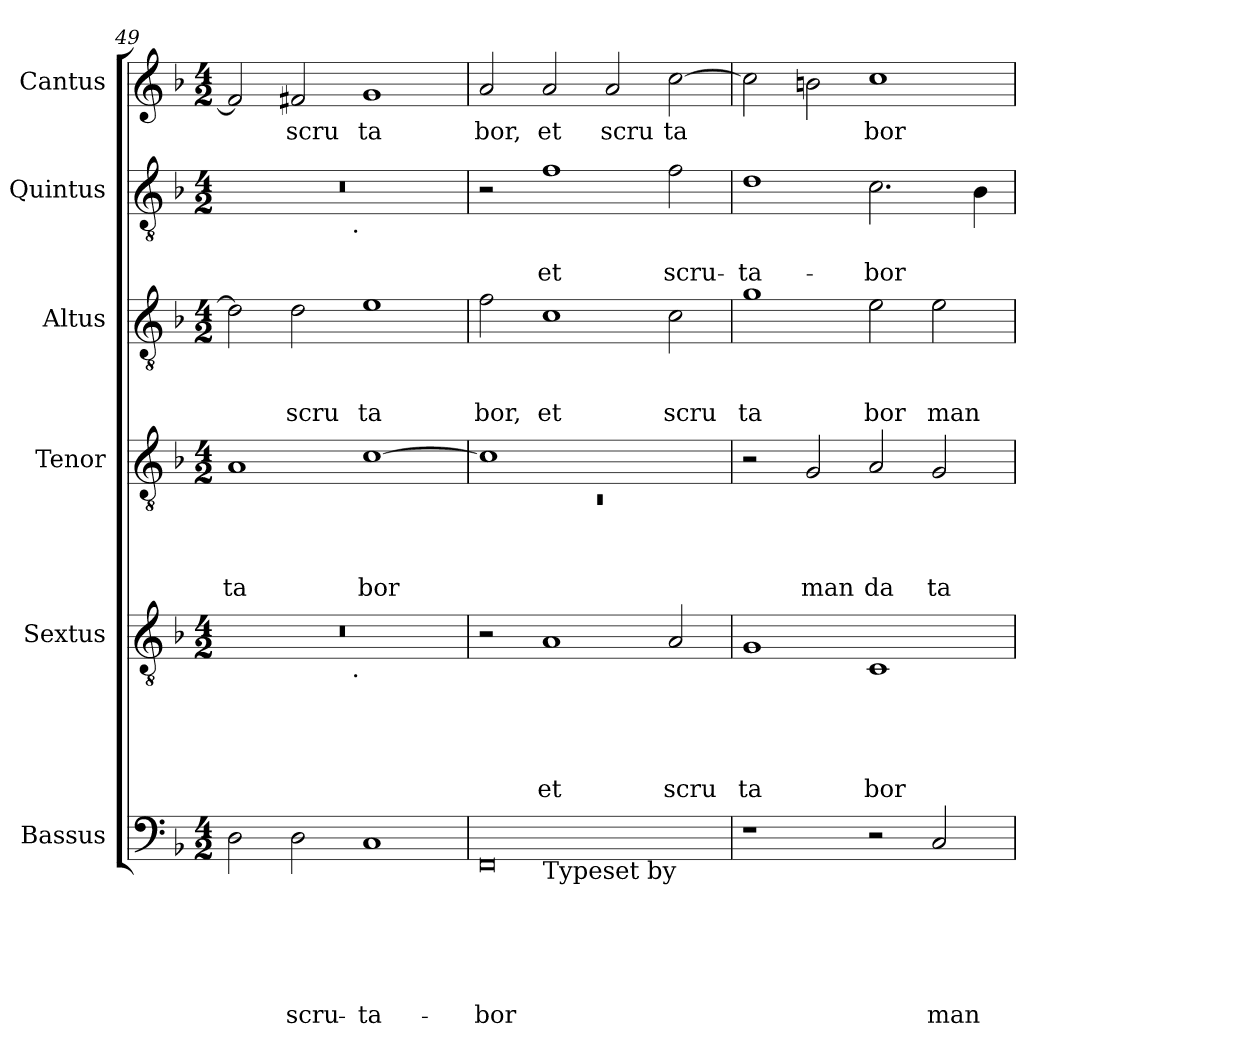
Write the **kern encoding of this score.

**kern	**text	**text	**text	**text	**text	**text	**kern	**text	**text	**text	**text	**text	**kern	**text	**text	**text	**text	**kern	**text	**text	**text	**kern	**text	**text	**kern	**text
*part6	*part6	*part6	*part6	*part6	*part6	*part6	*part5	*part5	*part5	*part5	*part5	*part5	*part4	*part4	*part4	*part4	*part4	*part3	*part3	*part3	*part3	*part2	*part2	*part2	*part1	*part1
*staff6	*staff6	*staff6	*staff6	*staff6	*staff6	*staff6	*staff5	*staff5	*staff5	*staff5	*staff5	*staff5	*staff4	*staff4	*staff4	*staff4	*staff4	*staff3	*staff3	*staff3	*staff3	*staff2	*staff2	*staff2	*staff1	*staff1
*I"Bassus	*	*	*	*	*	*	*I"Sextus	*	*	*	*	*	*I"Tenor	*	*	*	*	*I"Altus	*	*	*	*I"Quintus	*	*	*I"Cantus	*
!!LO:LB:g=z
*clefF4	*	*	*	*	*	*	*clefGv2	*	*	*	*	*	*clefGv2	*	*	*	*	*clefGv2	*	*	*	*clefGv2	*	*	*clefG2	*
*ITrd-3c-5	*	*	*	*	*	*	*ITrd-3c-5	*	*	*	*	*	*ITrd-3c-5	*	*	*	*	*ITrd-3c-5	*	*	*	*ITrd-3c-5	*	*	*	*
*k[b-e-]	*	*	*	*	*	*	*k[b-e-]	*	*	*	*	*	*k[b-e-]	*	*	*	*	*k[b-e-]	*	*	*	*k[b-e-]	*	*	*k[b-]	*
*B-:	*	*	*	*	*	*	*B-:	*	*	*	*	*	*B-:	*	*	*	*	*B-:	*	*	*	*B-:	*	*	*F:	*
*M4/2	*	*	*	*	*	*	*M4/2	*	*	*	*	*	*M4/2	*	*	*	*	*M4/2	*	*	*	*M4/2	*	*	*M4/2	*
=49	=49	=49	=49	=49	=49	=49	=49	=49	=49	=49	=49	=49	=49	=49	=49	=49	=49	=49	=49	=49	=49	=49	=49	=49	=49	=49
!	!	!	!	!	!	!	!	!	!	!	!	!	!	!	!	!	!LO:LY:b	!	!	!	!	!	!	!	!	!
*	*	*	*	*	*	*	*^	*	*	*	*	*	*	*	*	*	*	*	*	*	*	*^	*	*	*	*
2G\	.	.	.	.	.	.	0r	2ryy	.	.	.	.	.	1d	.	.	.	ta	2g\]	.	.	.	0r	2ryy	.	.	2f#/]	.
!	!	!	!	!	!	!LO:LY:b	!	!	!	!	!	!	!	!	!	!	!	!	!	!	!	!LO:LY:b	!	!	!	!	!	!LO:LY:b
2G\	.	.	.	.	.	scru-	.	4...ryy	.	.	.	.	.	.	.	.	.	.	2g\	.	.	scru	.	4...ryy	.	.	2f#X/	scru
!	!	!	!	!	!	!	!	!	!	!	!	!	!	!	!	!	!	!	!	!	!	!	!	!LO:TX:b:t=.	!	!	!	!
!	!	!	!	!	!	!	!	!LO:TX:b:t=.	!	!	!	!	!	!	!	!	!	!	!	!	!	!	!	!	!	!	!	!
.	.	.	.	.	.	.	.	1ryy	.	.	.	.	.	.	.	.	.	.	.	.	.	.	.	1ryy	.	.	.	.
!	!	!	!	!	!	!LO:LY:b	!	!	!	!	!	!	!	!	!	!	!	!LO:LY:b	!	!	!	!LO:LY:b	!	!	!	!	!	!LO:LY:b
1F	.	.	.	.	.	-ta-	.	.	.	.	.	.	.	[>1f	.	.	.	bor	1a	.	.	ta	.	.	.	.	1g	ta
.	.	.	.	.	.	.	.	32ryy	.	.	.	.	.	.	.	.	.	.	.	.	.	.	.	32ryy	.	.	.	.
=50	=50	=50	=50	=50	=50	=50	=50	=50	=50	=50	=50	=50	=50	=50	=50	=50	=50	=50	=50	=50	=50	=50	=50	=50	=50	=50	=50	=50
*	*	*	*	*	*	*	*	*	*	*	*	*	*	*^	*	*	*	*	*	*	*	*	*	*	*	*	*	*
!	!	!	!	!	!	!LO:LY:b	!	!	!	!	!	!	!	!	!LO:N:vis=1	!	!	!	!	!	!	!	!LO:LY:b	!	!	!	!	!	!LO:LY:b
*^	*	*	*	*	*	*	*v	*v	*	*	*	*	*	*	*	*	*	*	*	*	*	*	*	*v	*v	*	*	*	*
0BB-	2ryy	.	.	.	.	.	-bor	2r	.	.	.	.	.	1f]	0rC	.	.	.	.	2b-\	.	.	bor,	2r	.	.	2a/	bor,
!	!LO:TX:b:t=Typeset by	!	!	!	!	!	!	!	!	!	!	!	!	!	!	!	!	!	!	!	!	!	!	!	!	!	!	!
!	!	!	!	!	!	!	!	!	!	!	!	!	!LO:LY:b	!	!	!	!	!	!	!	!	!	!LO:LY:b	!	!	!LO:LY:b	!	!LO:LY:b
.	1.ryy	.	.	.	.	.	.	1d	.	.	.	.	et	.	.	.	.	.	.	1f	.	.	et	1b-	.	et	2a/	et
!	!	!	!	!	!	!	!	!	!	!	!	!	!	!	!	!	!	!	!	!	!	!	!	!	!	!	!	!LO:LY:b
.	.	.	.	.	.	.	.	.	.	.	.	.	.	1ryy	.	.	.	.	.	.	.	.	.	.	.	.	2a/	scru
!	!	!	!	!	!	!	!	!	!	!	!	!	!LO:LY:b	!	!	!	!	!	!	!	!	!	!LO:LY:b	!	!	!LO:LY:b	!	!LO:LY:b
.	.	.	.	.	.	.	.	2d/	.	.	.	.	scru	.	.	.	.	.	.	2f\	.	.	scru	2b-\	.	scru-	[>2cc\	ta
*	*	*	*	*	*	*	*	*	*	*	*	*	*	*v	*v	*	*	*	*	*	*	*	*	*	*	*	*	*
=51	=51	=51	=51	=51	=51	=51	=51	=51	=51	=51	=51	=51	=51	=51	=51	=51	=51	=51	=51	=51	=51	=51	=51	=51	=51	=51	=51
!LO:TX:b:t=Allen Garvin (aurvondel@gmail.com)	!	!	!	!	!	!	!	!	!	!	!	!	!	!	!	!	!	!	!	!	!	!	!	!	!	!	!
!	!	!	!	!	!	!	!	!	!	!	!	!	!LO:LY:b	!	!	!	!	!	!	!	!	!LO:LY:b	!	!	!LO:LY:b	!	!
*v	*v	*	*	*	*	*	*	*	*	*	*	*	*	*	*	*	*	*	*	*	*	*	*	*	*	*	*
1r	.	.	.	.	.	.	1c	.	.	.	.	ta	2r	.	.	.	.	1cc	.	.	ta	1g	.	-ta-	2cc\]	.
!	!	!	!	!	!	!	!	!	!	!	!	!	!	!	!	!	!LO:LY:b	!	!	!	!	!	!	!	!	!
.	.	.	.	.	.	.	.	.	.	.	.	.	2c/	.	.	.	man	.	.	.	.	.	.	.	2b\	.
!	!	!	!	!	!	!	!	!	!	!	!	!LO:LY:b	!	!	!	!	!LO:LY:b	!	!	!	!LO:LY:b	!	!	!LO:LY:b	!	!LO:LY:b
2r	.	.	.	.	.	.	1F	.	.	.	.	bor	2d/	.	.	.	da	2a\	.	.	bor	2.f\	.	-bor	1cc	bor
!	!	!	!	!	!	!LO:LY:b	!	!	!	!	!	!	!	!	!	!	!LO:LY:b	!	!	!	!LO:LY:b	!	!	!	!	!
2F/	.	.	.	.	.	man-	.	.	.	.	.	.	2c/	.	.	.	ta	2a\	.	.	man	.	.	.	.	.
.	.	.	.	.	.	.	.	.	.	.	.	.	.	.	.	.	.	.	.	.	.	4e-\	.	.	.	.
=	=	=	=	=	=	=	=	=	=	=	=	=	=	=	=	=	=	=	=	=	=	=	=	=	=	=
*-	*-	*-	*-	*-	*-	*-	*-	*-	*-	*-	*-	*-	*-	*-	*-	*-	*-	*-	*-	*-	*-	*-	*-	*-	*-	*-
